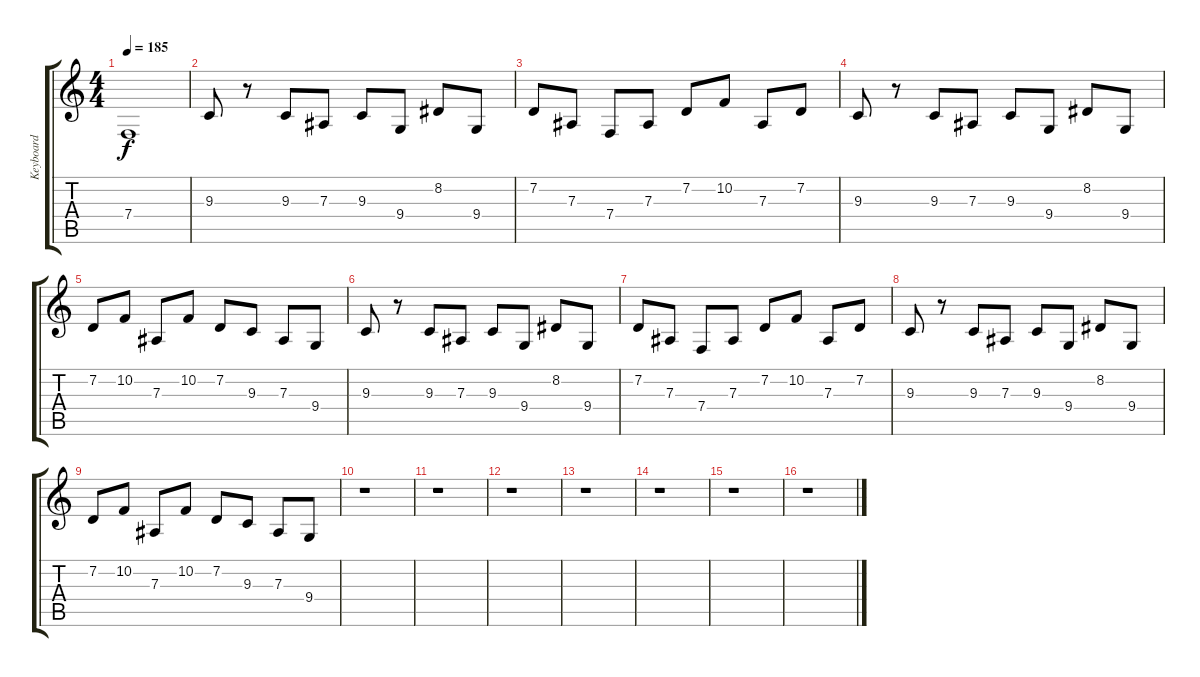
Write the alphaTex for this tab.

\track ("Keyboard" "Keyboard") {instrument stringensemble1}
\staff {score tabs}
\tuning (C4 G3 Eb3 Bb2 F2 C2) {hide}
\ts (4 4)
\tempo 185
\clef g2
\ks c
7.4.1{dy f} |
9.3.8 r.8 9.3.8 7.3.8 9.3.8 9.4.8 8.2.8 9.4.8 |
7.2.8 7.3.8 7.4.8 7.3.8 7.2.8 10.2.8 7.3.8 7.2.8 |
9.3.8 r.8 9.3.8 7.3.8 9.3.8 9.4.8 8.2.8 9.4.8 |
7.2.8 10.2.8 7.3.8 10.2.8 7.2.8 9.3.8 7.3.8 9.4.8 |
9.3.8 r.8 9.3.8 7.3.8 9.3.8 9.4.8 8.2.8 9.4.8 |
7.2.8 7.3.8 7.4.8 7.3.8 7.2.8 10.2.8 7.3.8 7.2.8 |
9.3.8 r.8 9.3.8 7.3.8 9.3.8 9.4.8 8.2.8 9.4.8 |
7.2.8 10.2.8 7.3.8 10.2.8 7.2.8 9.3.8 7.3.8 9.4.8 |
r.1 |
r.1 |
r.1 |
r.1 |
r.1 |
r.1 |
r.1
